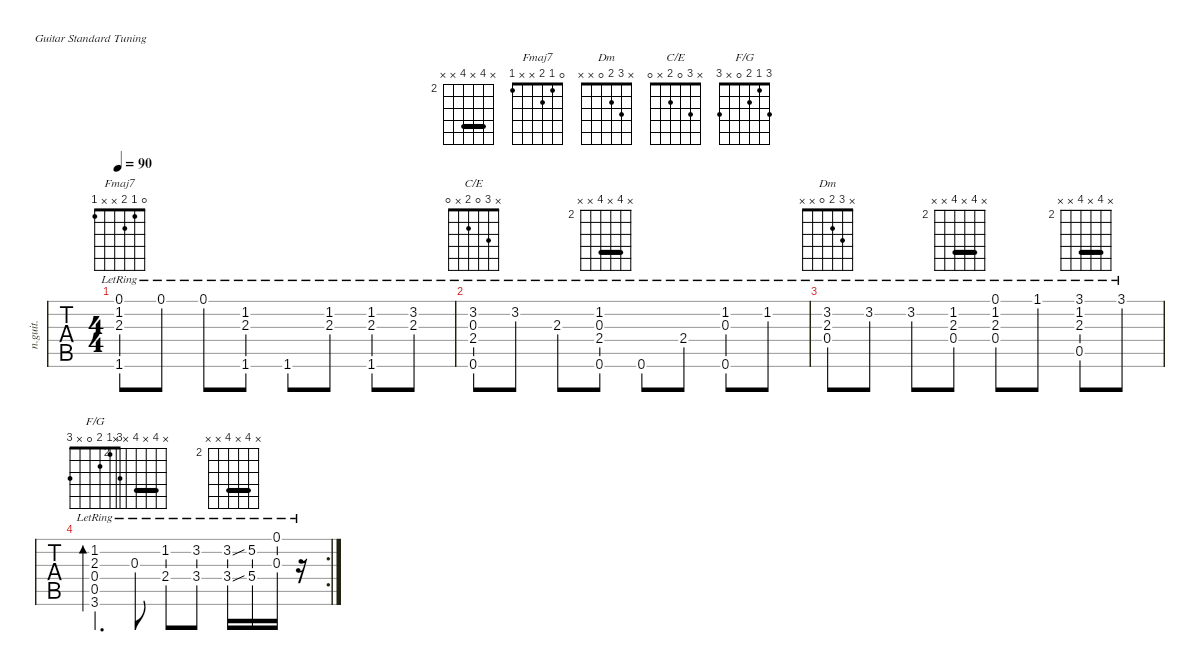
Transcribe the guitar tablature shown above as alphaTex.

\defaultSystemsLayout 4
\hideDynamics
\bracketExtendMode nobrackets
\otherSystemsTrackNameOrientation horizontal
\chordDiagramsInScore
\track ("音轨 1" "n.guit.") {instrument acousticguitarnylon}
\staff {tabs}
\tuning (E4 B3 G3 D3 A2 E2)
\chord ("" x 1 0 2 x x)
\chord ("Fmaj7" 0 1 2 x x 1)
\chord ("Dm" x 3 2 0 x x)
\chord ("" x 1 2 0 x x)
\chord ("C/E" x 3 0 2 x 0)
\chord ("" x 1 0 2 x 0)
\chord ("" 3 1 2 x 0 x)
\chord ("F/G" 3 1 2 0 x 3)
\chord ("" x 5 x 5 x x) {firstfret 2 barre 5}
\ts (4 4)
\tempo 90
\clef g2
\ks c
(0.1{lr} 1.2{lr} 2.3{lr} 1.6{lr}).8{ch "Fmaj7" dy f} 0.1{lr}.8 0.1{lr}.8 (1.2{lr} 2.3{lr} 1.6{lr}).8 1.6{lr}.8 (1.2{lr} 2.3{lr}).8 (1.2{lr} 2.3{lr} 1.6{lr}).8 (3.2{lr} 2.3{lr}).8 |
(3.2{lr} 0.3{lr} 2.4{lr} 0.6{lr}).8{ch "C/E"} 3.2{lr}.8 2.3{lr}.8 (1.2{lr} 0.3{lr} 2.4{lr} 0.6{lr}).8{ch ""} 0.6{lr}.8 2.4{lr}.8 (1.2{lr} 0.3{lr} 0.6{lr}).8 1.2{lr}.8 |
(3.2{lr} 2.3{lr} 0.4{lr}).8{ch "Dm"} 3.2{lr}.8 3.2{lr}.8 (1.2{lr} 2.3{lr} 0.4{lr}).8{ch ""} (0.1{lr} 1.2{lr} 2.3{lr} 0.4{lr}).8 1.1{lr}.8 (3.1{lr} 1.2{lr} 2.3{lr} 0.5{lr}).8{ch ""} 3.1{lr}.8 |
\rc 2
(1.2{lr} 2.3{lr} 0.4{lr} 0.5{lr} 3.6{lr}).4{d bd 60 ch "F/G"} 0.3{lr}.8{ch ""} (1.2{lr} 2.4{lr}).8 (3.2{lr} 3.4{lr}).8 (3.2{lr} 3.4{lr}).16{ch ""} (5.2{sib lr} 5.4{sib lr}).16 (0.1{lr} 0.3{lr}).16 r.16
